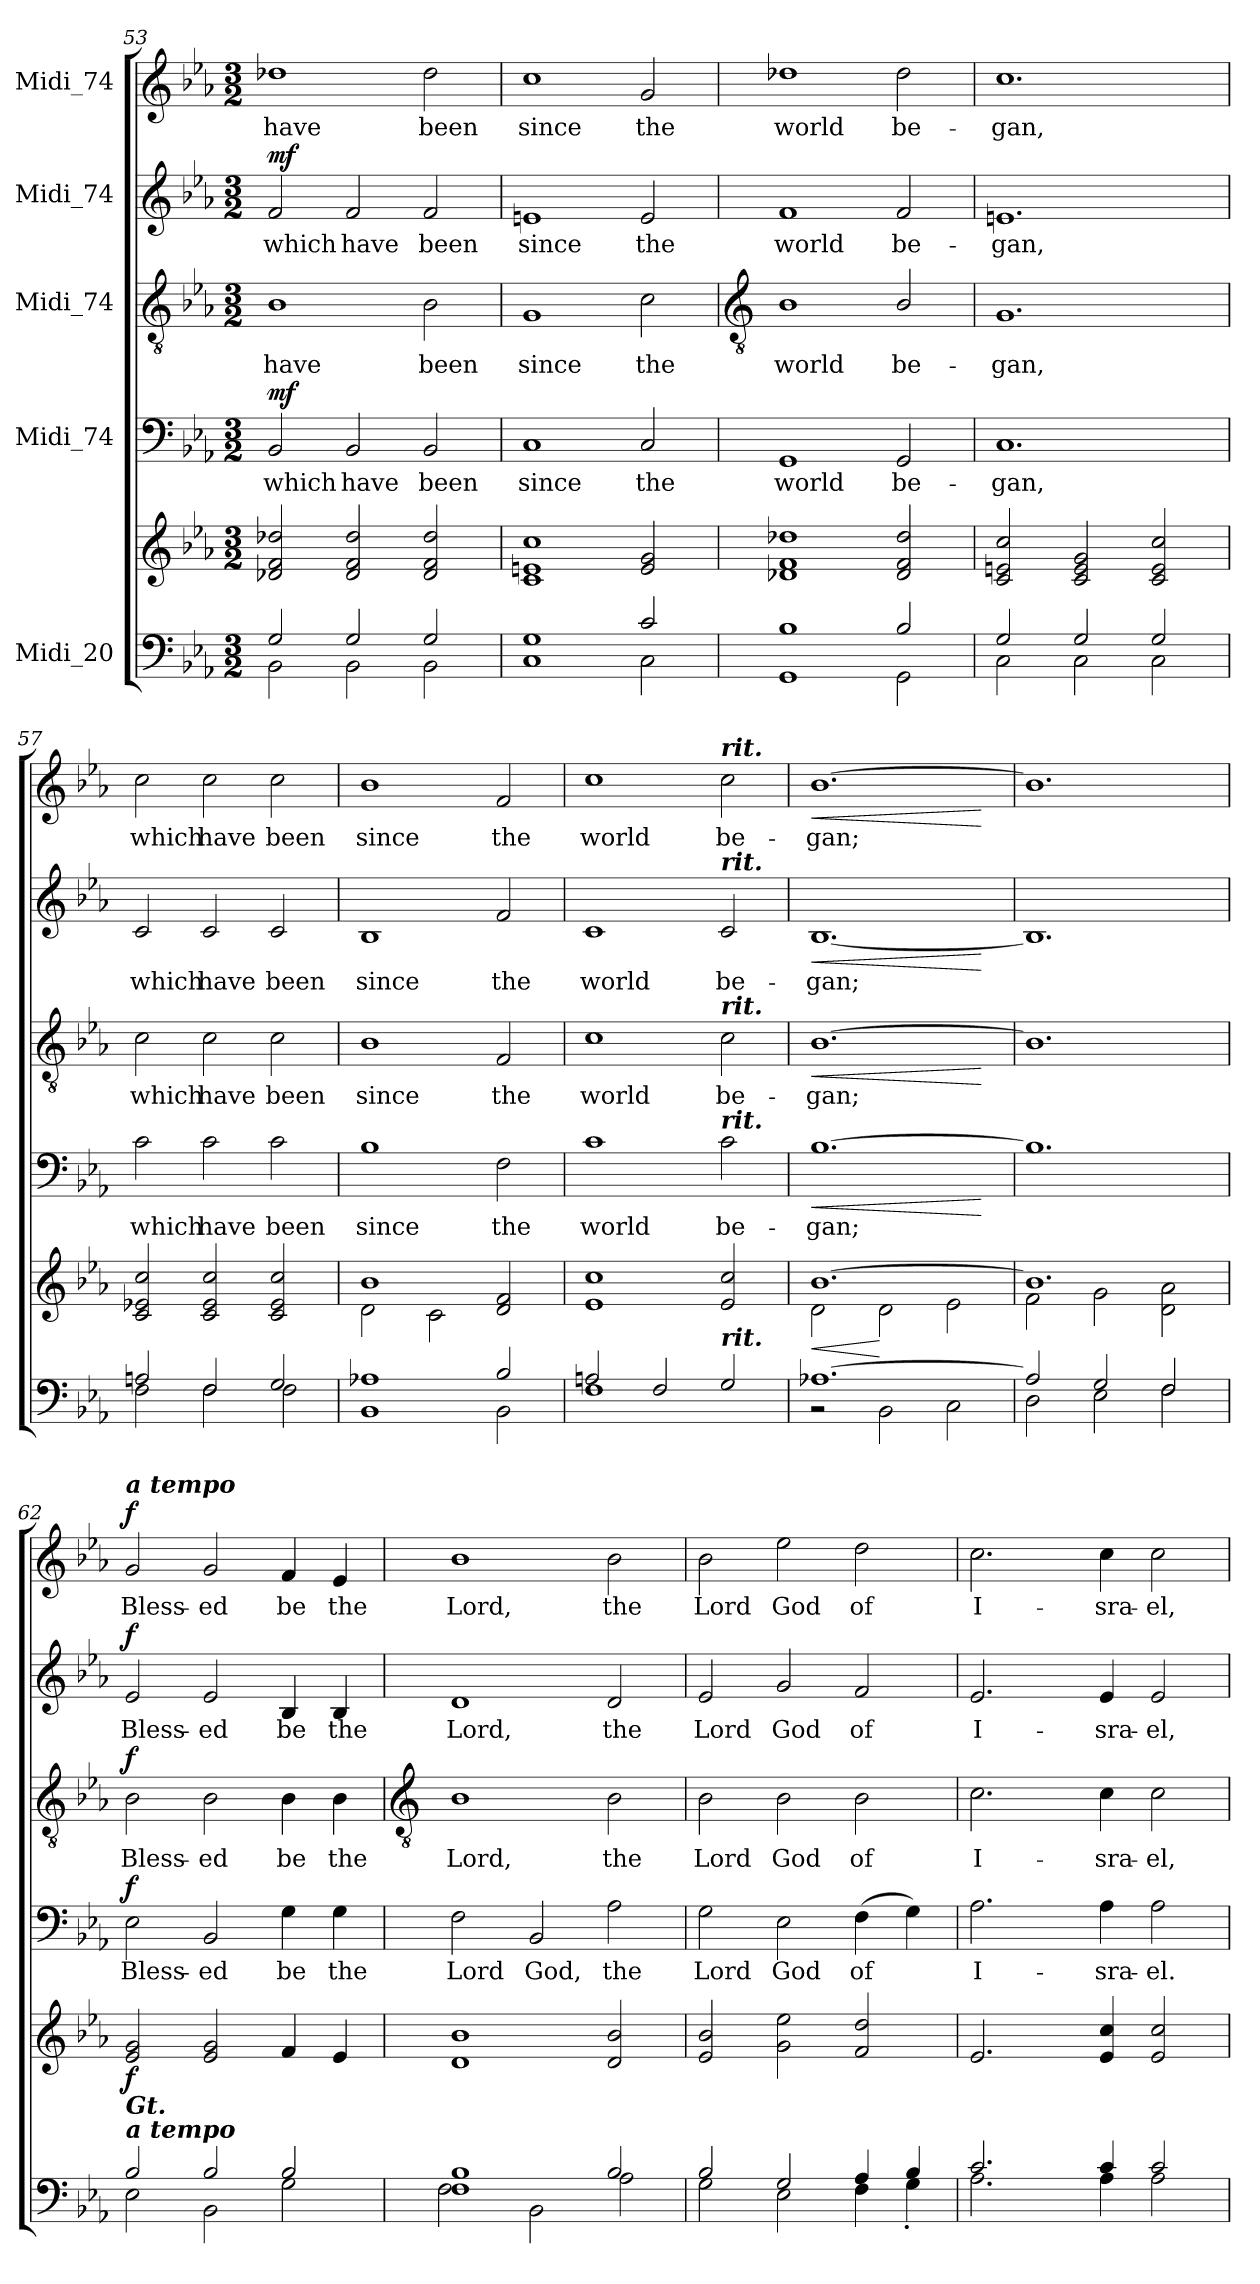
**kern	**kern	**dynam	**kern	**text	**dynam	**kern	**text	**dynam	**kern	**text	**dynam	**kern	**text	**dynam
*part5	*part5	*part5	*part4	*part4	*part4	*part3	*part3	*part3	*part2	*part2	*part2	*part1	*part1	*part1
*staff6	*staff5	*staff5/6	*staff4	*staff4	*staff4	*staff3	*staff3	*staff3	*staff2	*staff2	*staff2	*staff1	*staff1	*staff1
*I"Midi_20	*	*	*I"Midi_74	*	*	*I"Midi_74	*	*	*I"Midi_74	*	*	*I"Midi_74	*	*
*clefF4	*clefG2	*	*clefF4	*	*	*clefGv2	*	*	*clefG2	*	*	*clefG2	*	*
*k[b-e-a-]	*k[b-e-a-]	*	*k[b-e-a-]	*	*	*k[b-e-a-]	*	*	*k[b-e-a-]	*	*	*k[b-e-a-]	*	*
*E-:	*E-:	*	*E-:	*	*	*E-:	*	*	*E-:	*	*	*E-:	*	*
*M3/2	*M3/2	*	*M3/2	*	*	*M3/2	*	*	*M3/2	*	*	*M3/2	*	*
=53	=53	=53	=53	=53	=53	=53	=53	=53	=53	=53	=53	=53	=53	=53
*^	*^	*	*	*	*	*	*	*	*	*	*	*	*	*
!	!	!	!LO:N:vis=1	!	!	!LO:LY:b	!LO:DY:b	!	!LO:LY:b	!	!	!LO:LY:b	!LO:DY:b	!	!LO:LY:b	!
2G/	2BB-\	2d-X 2f 2dd-X	1.ryy	.	2BB-	which	mf	1B-	have	.	2f	which	mf	1dd-X	have	.
!	!	!	!	!	!	!LO:LY:b	!	!	!	!	!	!LO:LY:b	!	!	!	!
2G/	2BB-\	2d- 2f 2dd-	.	.	2BB-	have	.	.	.	.	2f	have	.	.	.	.
!	!	!	!	!	!	!LO:LY:b	!	!	!LO:LY:b	!	!	!LO:LY:b	!	!	!LO:LY:b	!
2G/	2BB-\	2d- 2f 2dd-	.	.	2BB-	been	.	2B-	been	.	2f	been	.	2dd-	been	.
=54	=54	=54	=54	=54	=54	=54	=54	=54	=54	=54	=54	=54	=54	=54	=54	=54
!	!	!	!LO:N:vis=1	!	!	!LO:LY:b	!	!	!LO:LY:b	!	!	!LO:LY:b	!	!	!LO:LY:b	!
1G/	1C\	1c 1en 1cc	1.ryy	.	1C	since	.	1G	since	.	1en	since	.	1cc	since	.
!	!	!	!	!	!	!LO:LY:b	!	!	!LO:LY:b	!	!	!LO:LY:b	!	!	!LO:LY:b	!
2c/	2C\	2e 2g	.	.	2C	the	.	2c	the	.	2e	the	.	2g	the	.
!!LO:LB:g=z
=55	=55	=55	=55	=55	=55	=55	=55	=55	=55	=55	=55	=55	=55	=55	=55	=55
*	*	*	*	*	*	*	*	*clefGv2	*	*	*	*	*	*	*	*
!	!	!	!LO:N:vis=1	!	!	!LO:LY:b	!	!	!LO:LY:b	!	!	!LO:LY:b	!	!	!LO:LY:b	!
1B-/	1GG\	1d-X 1f 1dd-X	1.ryy	.	1GG	world	.	1B-	world	.	1f	world	.	1dd-X	world	.
!	!	!	!	!	!	!LO:LY:b	!	!	!LO:LY:b	!	!	!LO:LY:b	!	!	!LO:LY:b	!
2B-/	2GG\	2d- 2f 2dd-	.	.	2GG	be-	.	2B-/	be-	.	2f	be-	.	2dd-	be-	.
=56	=56	=56	=56	=56	=56	=56	=56	=56	=56	=56	=56	=56	=56	=56	=56	=56
!	!	!	!LO:N:vis=1	!	!	!LO:LY:b	!	!	!LO:LY:b	!	!	!LO:LY:b	!	!	!LO:LY:b	!
2G/	2C\	2c 2en 2cc	1.ryy	.	1.C	-gan,	.	1.G	-gan,	.	1.en	-gan,	.	1.cc	-gan,	.
2G/	2C\	2c 2e 2g	.	.	.	.	.	.	.	.	.	.	.	.	.	.
2G/	2C\	2c 2e 2cc	.	.	.	.	.	.	.	.	.	.	.	.	.	.
=57	=57	=57	=57	=57	=57	=57	=57	=57	=57	=57	=57	=57	=57	=57	=57	=57
!	!	!	!LO:N:vis=1	!	!	!LO:LY:b	!	!	!LO:LY:b	!	!	!LO:LY:b	!	!	!LO:LY:b	!
2An/	2F\	2c 2e-X 2cc	1.ryy	.	2c	which	.	2c	which	.	2c	which	.	2cc	which	.
!	!	!	!	!	!	!LO:LY:b	!	!	!LO:LY:b	!	!	!LO:LY:b	!	!	!LO:LY:b	!
2F/	2F\	2c 2e- 2cc	.	.	2c	have	.	2c	have	.	2c	have	.	2cc	have	.
!	!	!	!	!	!	!LO:LY:b	!	!	!LO:LY:b	!	!	!LO:LY:b	!	!	!LO:LY:b	!
2G/	2F\	2c 2e- 2cc	.	.	2c	been	.	2c	been	.	2c	been	.	2cc	been	.
=58	=58	=58	=58	=58	=58	=58	=58	=58	=58	=58	=58	=58	=58	=58	=58	=58
!	!	!	!	!	!	!LO:LY:b	!	!	!LO:LY:b	!	!	!LO:LY:b	!	!	!LO:LY:b	!
1A-X/	1BB-\	1b-	2d\	.	1B-	since	.	1B-	since	.	1B-	since	.	1b-	since	.
.	.	.	2c\	.	.	.	.	.	.	.	.	.	.	.	.	.
!	!	!	!	!	!	!LO:LY:b	!	!	!LO:LY:b	!	!	!LO:LY:b	!	!	!LO:LY:b	!
2B-/	2BB-\	2d 2f	2ryy	.	2F	the	.	2F	the	.	2f	the	.	2f	the	.
=59	=59	=59	=59	=59	=59	=59	=59	=59	=59	=59	=59	=59	=59	=59	=59	=59
!	!	!	!LO:N:vis=1	!	!	!LO:LY:b	!	!	!LO:LY:b	!	!	!LO:LY:b	!	!	!LO:LY:b	!
2An/	1F\	1e- 1cc	1.ryy	.	1c	world	.	1c	world	.	1c	world	.	1cc	world	.
2F/	.	.	.	.	.	.	.	.	.	.	.	.	.	.	.	.
!	!	!	!	!	!	!	!	!	!	!	!	!	!	!LO:TX:a:Bi:t=rit.	!	!
!	!	!	!	!	!	!	!	!	!	!	!LO:TX:a:Bi:t=rit.	!	!	!	!	!
!	!	!	!	!	!	!	!	!LO:TX:a:Bi:t=rit.	!	!	!	!	!	!	!	!
!	!	!	!	!	!LO:TX:a:Bi:t=rit.	!	!	!	!	!	!	!	!	!	!	!
!LO:TX:a:Bi:t=rit.	!	!	!	!	!	!	!	!	!	!	!	!	!	!	!	!
!	!	!	!	!	!	!LO:LY:b	!	!	!LO:LY:b	!	!	!LO:LY:b	!	!	!LO:LY:b	!
2G/	2ryy	2e- 2cc	.	.	2c	be-	.	2c	be-	.	2c	be-	.	2cc	be-	.
=60	=60	=60	=60	=60	=60	=60	=60	=60	=60	=60	=60	=60	=60	=60	=60	=60
!	!	!	!	!LO:HP:b	!	!LO:LY:b	!LO:HP:b	!	!LO:LY:b	!LO:HP:b	!	!LO:LY:b	!LO:HP:b	!	!LO:LY:b	!LO:HP:b
[1.A-X/	2r	[1.b-	2d\	<	[1.B-	-gan;	<	[1.B-	-gan;	<	[1.B-	-gan;	<	[1.b-	-gan;	<
.	2BB-\	.	2d\	[	.	.	.	.	.	.	.	.	.	.	.	.
.	2C\	.	2e-\	.	.	.	.	.	.	.	.	.	.	.	.	.
*v	*v	*	*	*	*	*	*	*	*	*	*	*	*	*	*	*
*	*v	*v	*	*	*	*	*	*	*	*	*	*	*	*	*
.	.	.	.	.	[	.	.	[	.	.	[	.	.	[
=61	=61	=61	=61	=61	=61	=61	=61	=61	=61	=61	=61	=61	=61	=61
*^	*^	*	*	*	*	*	*	*	*	*	*	*	*	*
2A-/]	2D\	1.b-]	2f\	.	1.B-]	.	.	1.B-]	.	.	1.B-]	.	.	1.b-]	.	.
2G/	2E-\	.	2g\	.	.	.	.	.	.	.	.	.	.	.	.	.
2F/	2F\	.	2d\ 2a-\	.	.	.	.	.	.	.	.	.	.	.	.	.
=62	=62	=62	=62	=62	=62	=62	=62	=62	=62	=62	=62	=62	=62	=62	=62	=62
!	!	!	!	!	!	!	!	!	!	!	!	!	!	!LO:TX:a:Bi:t=a tempo	!	!
!	!	!LO:TX:b:Bi:t=Gt.	!	!	!	!	!	!	!	!	!	!	!	!	!	!
!LO:TX:a:Bi:t=a tempo	!	!	!	!	!	!	!	!	!	!	!	!	!	!	!	!
!	!	!	!	!LO:DY:b	!	!LO:LY:b	!LO:DY:b	!	!LO:LY:b	!LO:DY:b	!	!LO:LY:b	!LO:DY:b	!	!LO:LY:b	!LO:DY:b
2B-/	2E-\	2e- 2g	2ryy	f	2E-	Bless-	f	2B-	Bless-	f	2e-	Bless-	f	2g	Bless-	f
!	!	!	!	!	!	!LO:LY:b	!	!	!LO:LY:b	!	!	!LO:LY:b	!	!	!LO:LY:b	!
2B-/	2BB-\	2e- 2g	2ryy	.	2BB-	-ed	.	2B-	-ed	.	2e-	-ed	.	2g	-ed	.
!	!	!	!	!	!	!LO:LY:b	!	!	!LO:LY:b	!	!	!LO:LY:b	!	!	!LO:LY:b	!
2B-/	2G\	4f	2ryy	.	4G	be	.	4B-	be	.	4B-	be	.	4f	be	.
!	!	!	!	!	!	!LO:LY:b	!	!	!LO:LY:b	!	!	!LO:LY:b	!	!	!LO:LY:b	!
.	.	4e-	.	.	4G	the	.	4B-	the	.	4B-	the	.	4e-	the	.
!!LO:LB:g=z
=63	=63	=63	=63	=63	=63	=63	=63	=63	=63	=63	=63	=63	=63	=63	=63	=63
*	*	*	*	*	*	*	*	*clefGv2	*	*	*	*	*	*	*	*
!	!	!	!	!	!	!LO:LY:b	!	!	!LO:LY:b	!	!	!LO:LY:b	!	!	!LO:LY:b	!
1F/ 1B-/	2F\	1b-	1d\	.	2F	Lord	.	1B-	Lord,	.	1d	Lord,	.	1b-	Lord,	.
!	!	!	!	!	!	!LO:LY:b	!	!	!	!	!	!	!	!	!	!
.	2BB-\	.	.	.	2BB-	God,	.	.	.	.	.	.	.	.	.	.
!	!	!	!	!	!	!LO:LY:b	!	!	!LO:LY:b	!	!	!LO:LY:b	!	!	!LO:LY:b	!
2B-/	2A-\	2d 2b-	2ryy	.	2A-	the	.	2B-	the	.	2d	the	.	2b-	the	.
=64	=64	=64	=64	=64	=64	=64	=64	=64	=64	=64	=64	=64	=64	=64	=64	=64
!	!	!	!	!	!	!LO:LY:b	!	!	!LO:LY:b	!	!	!LO:LY:b	!	!	!LO:LY:b	!
2B-/	2G\	2e- 2b-	2ryy	.	2G	Lord	.	2B-	Lord	.	2e-	Lord	.	2b-	Lord	.
!	!	!	!	!	!	!LO:LY:b	!	!	!LO:LY:b	!	!	!LO:LY:b	!	!	!LO:LY:b	!
2G/	2E-\	2g\ 2ee-\	2ryy	.	2E-	God	.	2B-	God	.	2g	God	.	2ee-	God	.
!	!	!	!	!	!	!LO:LY:b	!	!	!LO:LY:b	!	!	!LO:LY:b	!	!	!LO:LY:b	!
4A-/	4F\	2f 2dd	2ryy	.	(>4F	of	.	2B-	of	.	2f	of	.	2dd	of	.
4B-/	4G'\	.	.	.	4G)	.	.	.	.	.	.	.	.	.	.	.
=65	=65	=65	=65	=65	=65	=65	=65	=65	=65	=65	=65	=65	=65	=65	=65	=65
!	!	!	!	!	!	!LO:LY:b	!	!	!LO:LY:b	!	!	!LO:LY:b	!	!	!LO:LY:b	!
2.c/	2.A-\	2.e-	2ryy	.	2.A-	I-	.	2.c	I-	.	2.e-	I-	.	2.cc	I-	.
.	.	.	2ryy	.	.	.	.	.	.	.	.	.	.	.	.	.
!	!	!	!	!	!	!LO:LY:b	!	!	!LO:LY:b	!	!	!LO:LY:b	!	!	!LO:LY:b	!
4c/	4A-\	4e- 4cc	.	.	4A-	-sra-	.	4c	-sra-	.	4e-	-sra-	.	4cc	-sra-	.
!	!	!	!	!	!	!LO:LY:b	!	!	!LO:LY:b	!	!	!LO:LY:b	!	!	!LO:LY:b	!
2c/	2A-\	2e- 2cc	2ryy	.	2A-	-el.	.	2c	-el,	.	2e-	-el,	.	2cc	-el,	.
*v	*v	*	*	*	*	*	*	*	*	*	*	*	*	*	*	*
*	*v	*v	*	*	*	*	*	*	*	*	*	*	*	*	*
=	=	=	=	=	=	=	=	=	=	=	=	=	=	=
*-	*-	*-	*-	*-	*-	*-	*-	*-	*-	*-	*-	*-	*-	*-
